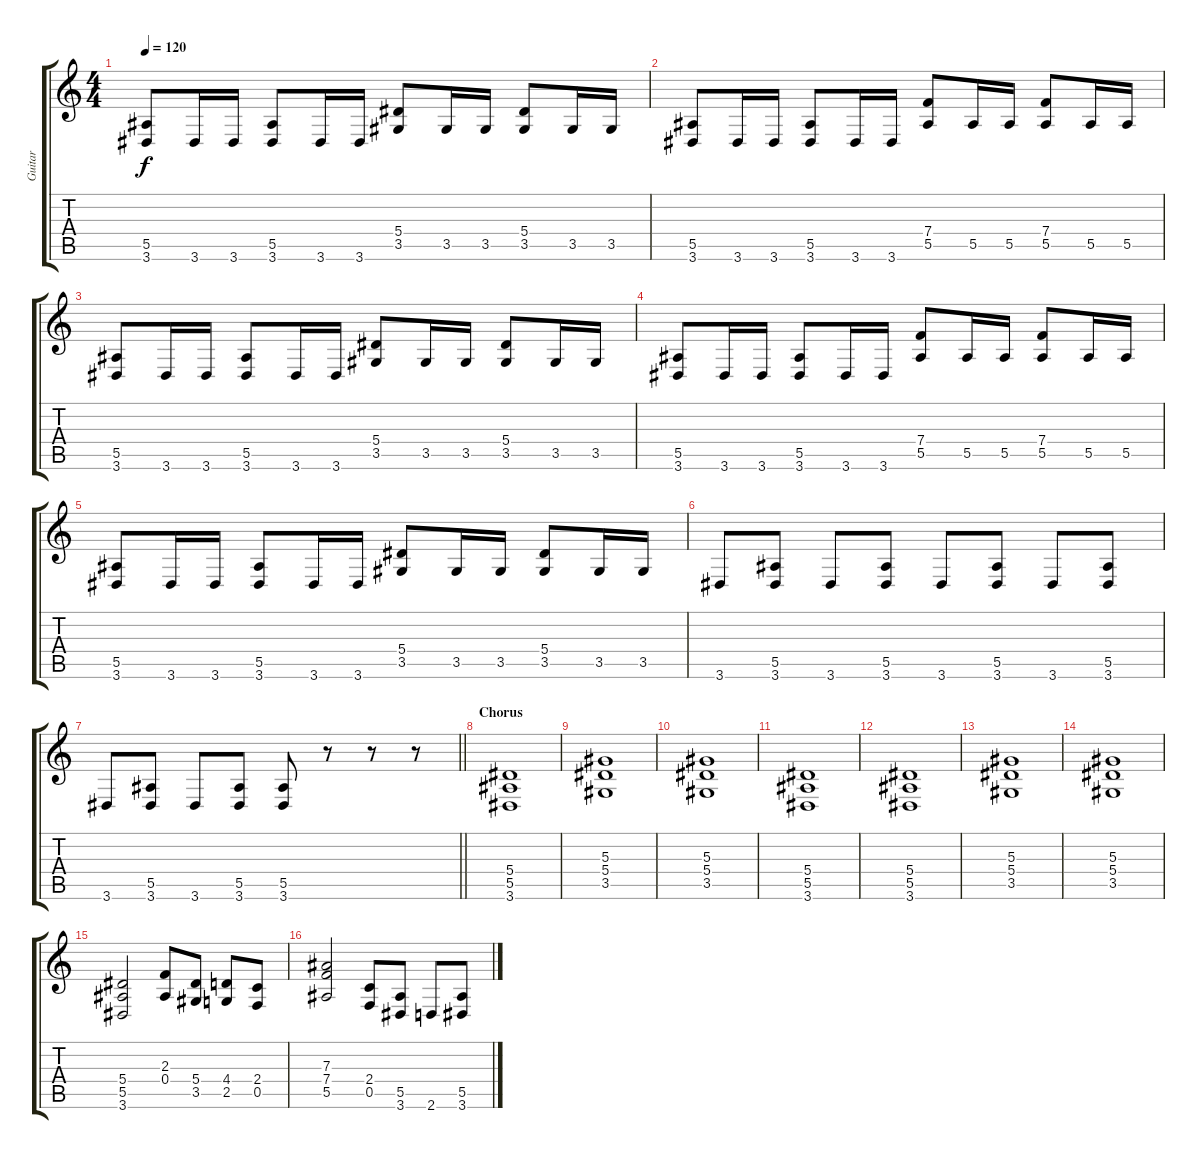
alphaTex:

\track ("Guitar" "Guitar") {instrument distortionguitar}
\staff {score tabs}
\tuning (C4 G3 Eb3 Bb2 F2 C2) {hide}
\ts (4 4)
\tempo 120
\clef g2
\ks c
(5.5 3.6).8{dy f} 3.6.16 3.6.16 (5.5 3.6).8 3.6.16 3.6.16 (5.4 3.5).8 3.5.16 3.5.16 (5.4 3.5).8 3.5.16 3.5.16 |
(5.5 3.6).8 3.6.16 3.6.16 (5.5 3.6).8 3.6.16 3.6.16 (7.4 5.5).8 5.5.16 5.5.16 (7.4 5.5).8 5.5.16 5.5.16 |
(5.5 3.6).8 3.6.16 3.6.16 (5.5 3.6).8 3.6.16 3.6.16 (5.4 3.5).8 3.5.16 3.5.16 (5.4 3.5).8 3.5.16 3.5.16 |
(5.5 3.6).8 3.6.16 3.6.16 (5.5 3.6).8 3.6.16 3.6.16 (7.4 5.5).8 5.5.16 5.5.16 (7.4 5.5).8 5.5.16 5.5.16 |
(5.5 3.6).8 3.6.16 3.6.16 (5.5 3.6).8 3.6.16 3.6.16 (5.4 3.5).8 3.5.16 3.5.16 (5.4 3.5).8 3.5.16 3.5.16 |
3.6.8 (5.5 3.6).8 3.6.8 (5.5 3.6).8 3.6.8 (5.5 3.6).8 3.6.8 (5.5 3.6).8 |
\barLineRight lightlight
3.6.8 (5.5 3.6).8 3.6.8 (5.5 3.6).8 (5.5 3.6).8 r.8 r.8 r.8 |
\section ("" "Chorus")
(5.4 5.5 3.6).1 |
(5.3 5.4 3.5).1 |
(5.3 5.4 3.5).1 |
(5.4 5.5 3.6).1 |
(5.4 5.5 3.6).1 |
(5.3 5.4 3.5).1 |
(5.3 5.4 3.5).1 |
(5.4 5.5 3.6).2 (2.3 0.4).8 (5.4 3.5).8 (4.4 2.5).8 (2.4 0.5).8 |
(7.3 7.4 5.5).2 (2.4 0.5).8 (5.5 3.6).8 2.6.8 (5.5 3.6).8
